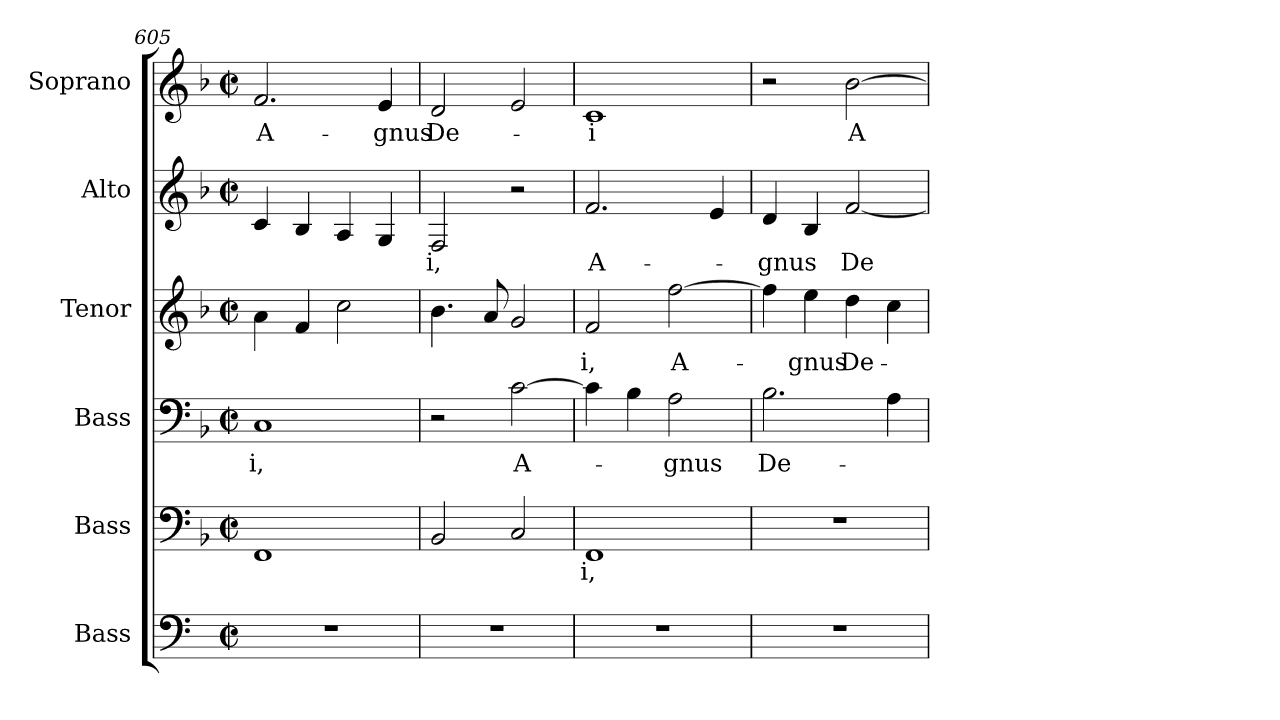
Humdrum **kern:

**kern	**kern	**text	**kern	**text	**kern	**text	**kern	**text	**kern	**text
*part6	*part5	*part5	*part4	*part4	*part3	*part3	*part2	*part2	*part1	*part1
*staff6	*staff5	*staff5	*staff4	*staff4	*staff3	*staff3	*staff2	*staff2	*staff1	*staff1
*I"Bass	*I"Bass	*	*I"Bass	*	*I"Tenor	*	*I"Alto	*	*I"Soprano	*
*I'B.	*I'B.	*	*I'B.	*	*I'T.	*	*I'A.	*	*I'S.	*
*clefF4	*clefF4	*	*clefF4	*	*clefG2	*	*clefG2	*	*clefG2	*
*	*	*	*	*	*ITrd7c12	*	*ITrd7c12	*	*	*
*k[]	*k[b-]	*	*k[b-]	*	*k[b-]	*	*k[b-]	*	*k[b-]	*
*C:	*F:	*	*F:	*	*F:	*	*F:	*	*F:	*
*M2/2	*M2/2	*	*M2/2	*	*M2/2	*	*M2/2	*	*M2/2	*
*met(c|)	*met(c|)	*	*met(c|)	*	*met(c|)	*	*met(c|)	*	*met(c|)	*
=605	=605	=605	=605	=605	=605	=605	=605	=605	=605	=605
!	!	!	!	!LO:LY:b:color=#000000	!	!	!	!	!	!
!	!	!	!	!	!	!	!	!	!	!LO:LY:b:color=#000000
1r	1FFi	.	1Ci	-i,	4Ai\	.	4Ci/	.	2.fi/	A-
.	.	.	.	.	4Fi/	.	4BB-i/	.	.	.
.	.	.	.	.	2ci\	.	4AAi/	.	.	.
!	!	!	!	!	!	!	!	!	!	!LO:LY:b:color=#000000
.	.	.	.	.	.	.	4GGi/	.	4ei/	-gnus
=606	=606	=606	=606	=606	=606	=606	=606	=606	=606	=606
!	!	!	!	!	!	!	!	!LO:LY:b:color=#000000	!	!
!	!	!	!	!	!	!	!	!	!	!LO:LY:b:color=#000000
1r	2BB-i/	.	2r	.	4.B-i\	.	2FFi/	-i,	2di/	De-
.	.	.	.	.	8Ai/	.	.	.	.	.
!	!	!	!	!LO:LY:b:color=#000000	!	!	!	!	!	!
.	2Ci/	.	[2ci\	A-	2Gi/	.	2r	.	2ei/	.
!!LO:LB:g=z
=607	=607	=607	=607	=607	=607	=607	=607	=607	=607	=607
!	!	!LO:LY:b:color=#000000	!	!	!	!	!	!	!	!
!	!	!	!	!	!	!LO:LY:b:color=#000000	!	!	!	!
!	!	!	!	!	!	!	!	!LO:LY:b:color=#000000	!	!
!	!	!	!	!	!	!	!	!	!	!LO:LY:b:color=#000000
1r	1FFi	-i,	4ci\]	.	2Fi/	-i,	2.Fi/	A-	1ci	-i
.	.	.	4B-i\	.	.	.	.	.	.	.
!	!	!	!	!LO:LY:b:color=#000000	!	!	!	!	!	!
!	!	!	!	!	!	!LO:LY:b:color=#000000	!	!	!	!
.	.	.	2Ai\	-gnus	[2fi\	A-	.	.	.	.
.	.	.	.	.	.	.	4Ei/	.	.	.
=608	=608	=608	=608	=608	=608	=608	=608	=608	=608	=608
!	!	!	!	!LO:LY:b:color=#000000	!	!	!	!	!	!
!	!	!	!	!	!	!	!	!LO:LY:b:color=#000000	!	!
1r	1r	.	2.B-i\	De-	4fi\]	.	4Di/	-gnus	2r	.
!	!	!	!	!	!	!LO:LY:b:color=#000000	!	!	!	!
.	.	.	.	.	4ei\	-gnus	4BB-i/	.	.	.
!	!	!	!	!	!	!LO:LY:b:color=#000000	!	!	!	!
!	!	!	!	!	!	!	!	!LO:LY:b:color=#000000	!	!
!	!	!	!	!	!	!	!	!	!	!LO:LY:b:color=#000000
.	.	.	.	.	4di\	De-	[2Fi/	De-	[2b-i\	A-
.	.	.	4Ai\	.	4ci\	.	.	.	.	.
=	=	=	=	=	=	=	=	=	=	=
*-	*-	*-	*-	*-	*-	*-	*-	*-	*-	*-
